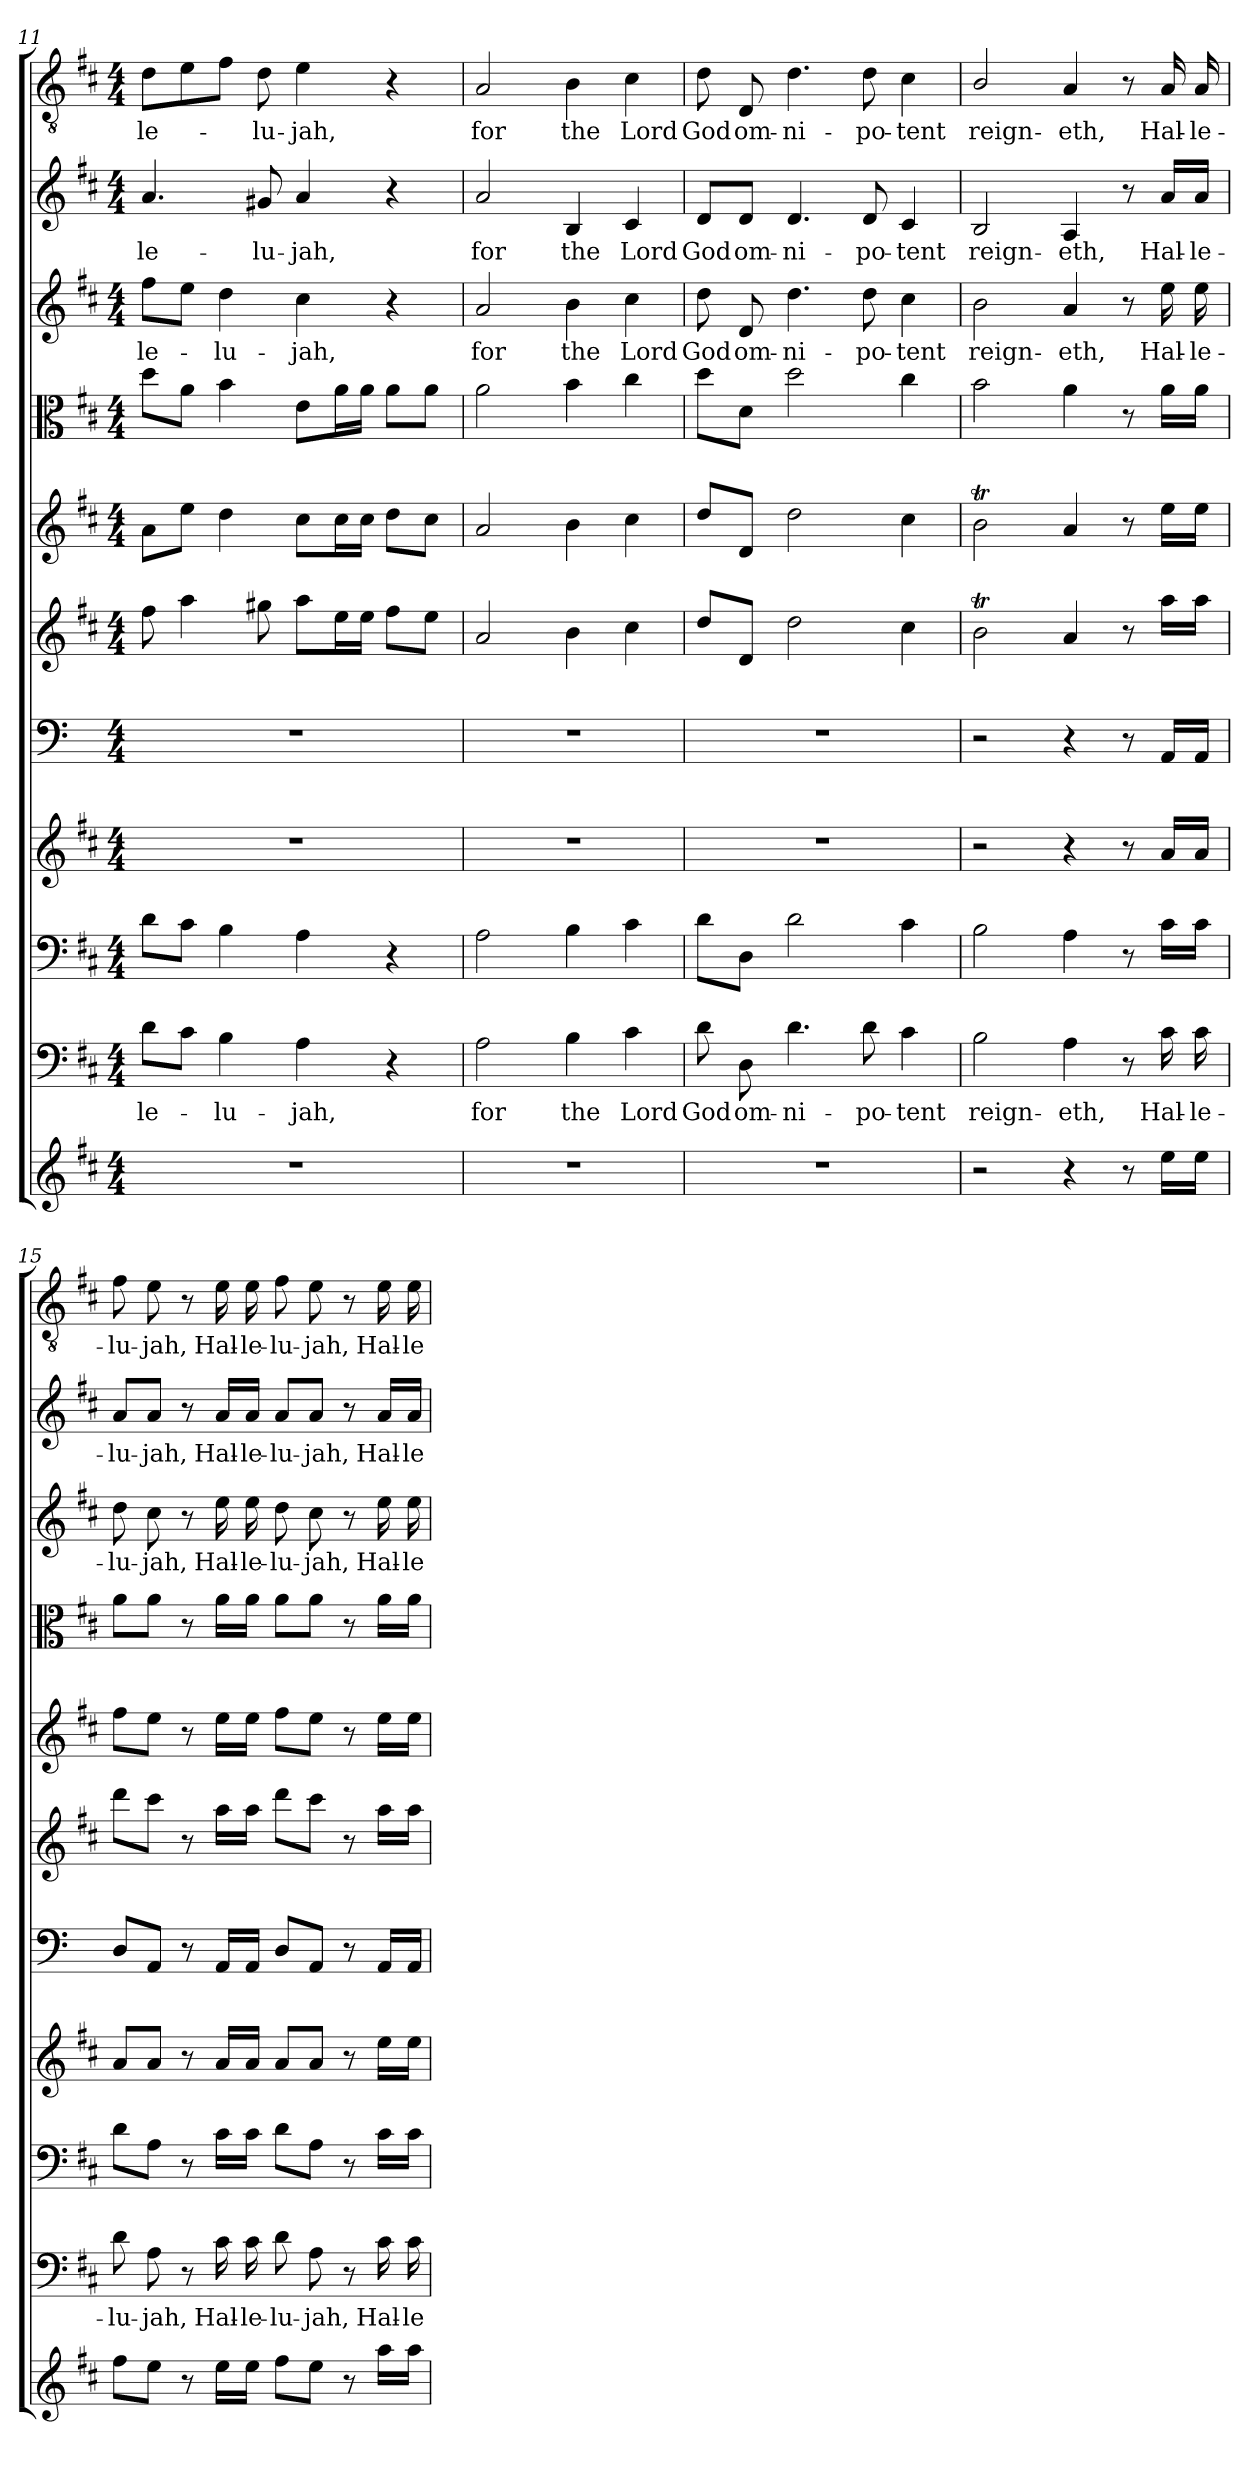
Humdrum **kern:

**kern	**kern	**text	**kern	**kern	**kern	**kern	**kern	**kern	**kern	**text	**kern	**text	**kern	**text
*part11	*part10	*part10	*part9	*part8	*part7	*part6	*part5	*part4	*part3	*part3	*part2	*part2	*part1	*part1
*staff11	*staff10	*staff10	*staff9	*staff8	*staff7	*staff6	*staff5	*staff4	*staff3	*staff3	*staff2	*staff2	*staff1	*staff1
*clefG2	*clefF4	*	*clefF4	*clefG2	*clefF4	*clefG2	*clefG2	*clefC3	*clefG2	*	*clefG2	*	*clefGv2	*
*k[f#c#]	*k[f#c#]	*	*k[f#c#]	*k[f#c#]	*k[]	*k[f#c#]	*k[f#c#]	*k[f#c#]	*k[f#c#]	*	*k[f#c#]	*	*k[f#c#]	*
*D:	*D:	*	*D:	*D:	*	*D:	*D:	*D:	*D:	*	*D:	*	*D:	*
*M4/4	*M4/4	*	*M4/4	*M4/4	*M4/4	*M4/4	*M4/4	*M4/4	*M4/4	*	*M4/4	*	*M4/4	*
=11	=11	=11	=11	=11	=11	=11	=11	=11	=11	=11	=11	=11	=11	=11
1r	8d\L	-le-	8d\L	1r	1r	8ff#\	8a\L	8dd\L	8ff#\L	-le-	4.a/	-le-	8d\L	-le-
.	8c#\J	.	8c#\J	.	.	4aa\	8ee\J	8a\J	8ee\J	.	.	.	8e\	.
.	4B\	-lu-	4B\	.	.	.	4dd\	4b\	4dd\	-lu-	.	.	8f#\J	.
.	.	.	.	.	.	8gg#X\	.	.	.	.	8g#X/	-lu-	8d\	-lu-
.	4A\	-jah,	4A\	.	.	8aa\L	8cc#\L	8e\L	4cc#\	-jah,	4a/	-jah,	4e\	-jah,
.	.	.	.	.	.	16ee\L	16cc#\L	16a\L	.	.	.	.	.	.
.	.	.	.	.	.	16ee\JJ	16cc#\JJ	16a\JJ	.	.	.	.	.	.
.	4r	.	4r	.	.	8ff#\L	8dd\L	8a\L	4r	.	4r	.	4r	.
.	.	.	.	.	.	8ee\J	8cc#\J	8a\J	.	.	.	.	.	.
=12	=12	=12	=12	=12	=12	=12	=12	=12	=12	=12	=12	=12	=12	=12
1r	2A\	for	2A\	1r	1r	2a/	2a/	2a\	2a/	for	2a/	for	2A/	for
.	4B\	the	4B\	.	.	4b\	4b\	4b\	4b\	the	4B/	the	4B\	the
.	4c#\	Lord	4c#\	.	.	4cc#\	4cc#\	4cc#\	4cc#\	Lord	4c#/	Lord	4c#\	Lord
=13	=13	=13	=13	=13	=13	=13	=13	=13	=13	=13	=13	=13	=13	=13
1r	8d\	God	8d\L	1r	1r	8dd/L	8dd/L	8dd\L	8dd\	God	8d/L	God	8d\	God
.	8D\	om-	8D\J	.	.	8d/J	8d/J	8d\J	8d/	om-	8d/J	om-	8D/	om-
.	4.d\	-ni-	2d\	.	.	2dd\	2dd\	2dd\	4.dd\	-ni-	4.d/	-ni-	4.d\	-ni-
.	8d\	-po-	.	.	.	.	.	.	8dd\	-po-	8d/	-po-	8d\	-po-
.	4c#\	-tent	4c#\	.	.	4cc#\	4cc#\	4cc#\	4cc#\	-tent	4c#/	-tent	4c#\	-tent
=14	=14	=14	=14	=14	=14	=14	=14	=14	=14	=14	=14	=14	=14	=14
2r	2B\	reign-	2B\	2r	2r	2bT\	2bT\	2b\	2b\	reign-	2B/	reign-	2B/	reign-
4r	4A\	-eth,	4A\	4r	4r	4a/	4a/	4a\	4a/	-eth,	4A/	-eth,	4A/	-eth,
8r	8r	.	8r	8r	8r	8r	8r	8r	8r	.	8r	.	8r	.
16ee\LL	16c#\	Hal-	16c#\LL	16a/LL	16AA/LL	16aa\LL	16ee\LL	16a\LL	16ee\	Hal-	16a/LL	Hal-	16A/	Hal-
16ee\JJ	16c#\	-le-	16c#\JJ	16a/JJ	16AA/JJ	16aa\JJ	16ee\JJ	16a\JJ	16ee\	-le-	16a/JJ	-le-	16A/	-le-
=15	=15	=15	=15	=15	=15	=15	=15	=15	=15	=15	=15	=15	=15	=15
8ff#\L	8d\	-lu-	8d\L	8a/L	8D/L	8ddd\L	8ff#\L	8a\L	8dd\	-lu-	8a/L	-lu-	8f#\	-lu-
8ee\J	8A\	-jah,	8A\J	8a/J	8AA/J	8ccc#\J	8ee\J	8a\J	8cc#\	-jah,	8a/J	-jah,	8e\	-jah,
8r	8r	.	8r	8r	8r	8r	8r	8r	8r	.	8r	.	8r	.
16ee\LL	16c#\	Hal-	16c#\LL	16a/LL	16AA/LL	16aa\LL	16ee\LL	16a\LL	16ee\	Hal-	16a/LL	Hal-	16e\	Hal-
16ee\JJ	16c#\	-le-	16c#\JJ	16a/JJ	16AA/JJ	16aa\JJ	16ee\JJ	16a\JJ	16ee\	-le-	16a/JJ	-le-	16e\	-le-
8ff#\L	8d\	-lu-	8d\L	8a/L	8D/L	8ddd\L	8ff#\L	8a\L	8dd\	-lu-	8a/L	-lu-	8f#\	-lu-
8ee\J	8A\	-jah,	8A\J	8a/J	8AA/J	8ccc#\J	8ee\J	8a\J	8cc#\	-jah,	8a/J	-jah,	8e\	-jah,
8r	8r	.	8r	8r	8r	8r	8r	8r	8r	.	8r	.	8r	.
16aa\LL	16c#\	Hal-	16c#\LL	16ee\LL	16AA/LL	16aa\LL	16ee\LL	16a\LL	16ee\	Hal-	16a/LL	Hal-	16e\	Hal-
16aa\JJ	16c#\	-le-	16c#\JJ	16ee\JJ	16AA/JJ	16aa\JJ	16ee\JJ	16a\JJ	16ee\	-le-	16a/JJ	-le-	16e\	-le-
=	=	=	=	=	=	=	=	=	=	=	=	=	=	=
*-	*-	*-	*-	*-	*-	*-	*-	*-	*-	*-	*-	*-	*-	*-
